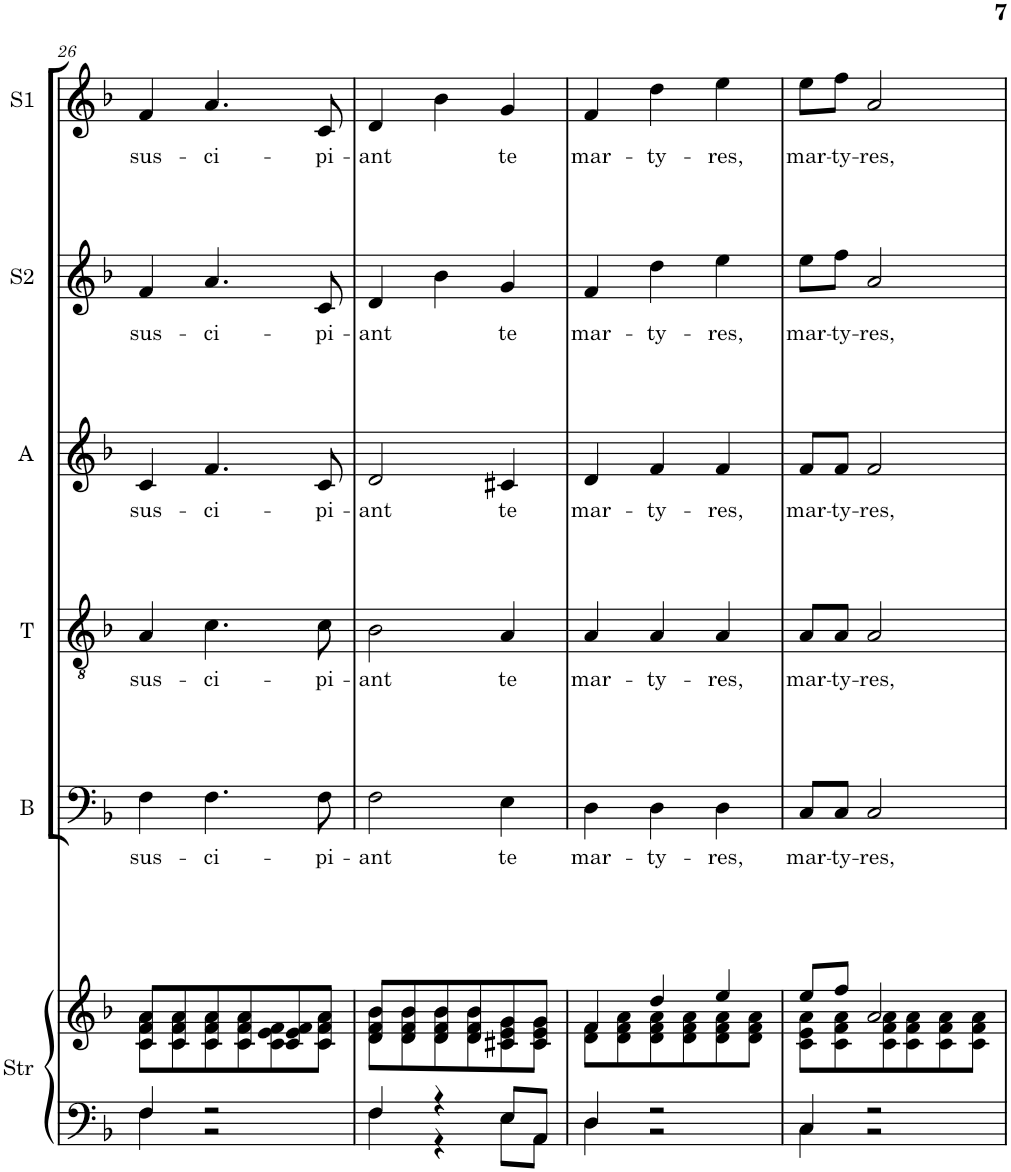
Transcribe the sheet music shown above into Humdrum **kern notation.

**kern	**kern	**kern	**text	**kern	**text	**kern	**text	**kern	**text	**kern	**text
*part6	*part6	*part5	*part5	*part4	*part4	*part3	*part3	*part2	*part2	*part1	*part1
*staff7	*staff6	*staff5	*staff5	*staff4	*staff4	*staff3	*staff3	*staff2	*staff2	*staff1	*staff1
*I"Strings	*	*I"Bass	*	*I"Tenor	*	*I"Alto	*	*I"Soprano 2	*	*I"Soprano 1	*
*I'Str	*	*I'B	*	*I'T	*	*I'A	*	*I'S2	*	*I'S1	*
!!LO:PB:g=z
*clefF4	*clefG2	*clefF4	*	*clefGv2	*	*clefG2	*	*clefG2	*	*clefG2	*
*k[b-]	*k[b-]	*k[b-]	*	*k[b-]	*	*k[b-]	*	*k[b-]	*	*k[b-]	*
*F:	*F:	*F:	*	*F:	*	*F:	*	*F:	*	*F:	*
*M3/4	*M3/4	*M3/4	*	*M3/4	*	*M3/4	*	*M3/4	*	*M3/4	*
=26	=26	=26	=26	=26	=26	=26	=26	=26	=26	=26	=26
*^	*^	*	*	*	*	*	*	*	*	*	*
!	!	!	!	!	!LO:LY:b	!	!LO:LY:b	!	!LO:LY:b	!	!LO:LY:b	!	!LO:LY:b
4F/	4F\	8c/ 8f/ 8a/L	8c\ 8f\ 8a\L	4F\	sus-	4A/	sus-	4c/	sus-	4f/	sus-	4f/	sus-
.	.	8c/ 8f/ 8a/	8c\ 8f\ 8a\	.	.	.	.	.	.	.	.	.	.
!	!	!	!	!	!LO:LY:b	!	!LO:LY:b	!	!LO:LY:b	!	!LO:LY:b	!	!LO:LY:b
2r	2r	8c/ 8f/ 8a/	8c\ 8f\ 8a\	4.F\	-ci-	4.c\	-ci-	4.f/	-ci-	4.a/	-ci-	4.a/	-ci-
.	.	8c/ 8f/ 8a/	8c\ 8f\ 8a\	.	.	.	.	.	.	.	.	.	.
.	.	8c/ 8e/ 8f/	8c\ 8e\ 8f\	.	.	.	.	.	.	.	.	.	.
!	!	!	!	!	!LO:LY:b	!	!LO:LY:b	!	!LO:LY:b	!	!LO:LY:b	!	!LO:LY:b
.	.	8c/ 8f/ 8a/J	8c\ 8f\ 8a\J	8F\	-pi-	8c\	-pi-	8c/	-pi-	8c/	-pi-	8c/	-pi-
=27	=27	=27	=27	=27	=27	=27	=27	=27	=27	=27	=27	=27	=27
!	!	!	!	!	!LO:LY:b	!	!LO:LY:b	!	!LO:LY:b	!	!LO:LY:b	!	!LO:LY:b
4F/	4F\	8d/ 8f/ 8b-/L	8d\ 8f\ 8b-\L	2F\	-ant	2B-\	-ant	2d/	-ant	4d/	-ant	4d/	-ant
.	.	8d/ 8f/ 8b-/	8d\ 8f\ 8b-\	.	.	.	.	.	.	.	.	.	.
4r	4r	8d/ 8f/ 8b-/	8d\ 8f\ 8b-\	.	.	.	.	.	.	4b-\	.	4b-\	.
.	.	8d/ 8f/ 8b-/	8d\ 8f\ 8b-\	.	.	.	.	.	.	.	.	.	.
!	!	!	!	!	!LO:LY:b	!	!LO:LY:b	!	!LO:LY:b	!	!LO:LY:b	!	!LO:LY:b
8E/L	8E\L	8c#X/ 8e/ 8g/	8c#\ 8e\ 8g\	4E\	te	4A/	te	4c#X/	te	4g/	te	4g/	te
8AA/J	8AA\J	8c#/ 8e/ 8g/J	8c#\ 8e\ 8g\J	.	.	.	.	.	.	.	.	.	.
=28	=28	=28	=28	=28	=28	=28	=28	=28	=28	=28	=28	=28	=28
!	!	!	!	!	!LO:LY:b	!	!LO:LY:b	!	!LO:LY:b	!	!LO:LY:b	!	!LO:LY:b
4D/	4D\	4f/	8d\ 8f\L	4D\	mar-	4A/	mar-	4d/	mar-	4f/	mar-	4f/	mar-
.	.	.	8d\ 8f\ 8a\	.	.	.	.	.	.	.	.	.	.
!	!	!	!	!	!LO:LY:b	!	!LO:LY:b	!	!LO:LY:b	!	!LO:LY:b	!	!LO:LY:b
2r	2r	4dd/	8d\ 8f\ 8a\	4D\	-ty-	4A/	-ty-	4f/	-ty-	4dd\	-ty-	4dd\	-ty-
.	.	.	8d\ 8f\ 8a\	.	.	.	.	.	.	.	.	.	.
!	!	!	!	!	!LO:LY:b	!	!LO:LY:b	!	!LO:LY:b	!	!LO:LY:b	!	!LO:LY:b
.	.	4ee/	8d\ 8f\ 8a\	4D\	-res,	4A/	-res,	4f/	-res,	4ee\	-res,	4ee\	-res,
.	.	.	8d\ 8f\ 8a\J	.	.	.	.	.	.	.	.	.	.
=29	=29	=29	=29	=29	=29	=29	=29	=29	=29	=29	=29	=29	=29
!	!	!	!	!	!LO:LY:b	!	!LO:LY:b	!	!LO:LY:b	!	!LO:LY:b	!	!LO:LY:b
4C/	4C\	8ee/L	8c\ 8e\ 8a\L	8C/L	mar-	8A/L	mar-	8f/L	mar-	8ee\L	mar-	8ee\L	mar-
!	!	!	!	!	!LO:LY:b	!	!LO:LY:b	!	!LO:LY:b	!	!LO:LY:b	!	!LO:LY:b
.	.	8ff/J	8c\ 8f\ 8a\	8C/J	-ty-	8A/J	-ty-	8f/J	-ty-	8ff\J	-ty-	8ff\J	-ty-
!	!	!	!	!	!LO:LY:b	!	!LO:LY:b	!	!LO:LY:b	!	!LO:LY:b	!	!LO:LY:b
2r	2r	2a/	8c\ 8f\ 8a\	2C/	-res,	2A/	-res,	2f/	-res,	2a/	-res,	2a/	-res,
.	.	.	8c\ 8f\ 8a\	.	.	.	.	.	.	.	.	.	.
.	.	.	8c\ 8f\ 8a\	.	.	.	.	.	.	.	.	.	.
.	.	.	8c\ 8f\ 8a\J	.	.	.	.	.	.	.	.	.	.
*v	*v	*	*	*	*	*	*	*	*	*	*	*	*
*	*v	*v	*	*	*	*	*	*	*	*	*	*
=	=	=	=	=	=	=	=	=	=	=	=
*-	*-	*-	*-	*-	*-	*-	*-	*-	*-	*-	*-
